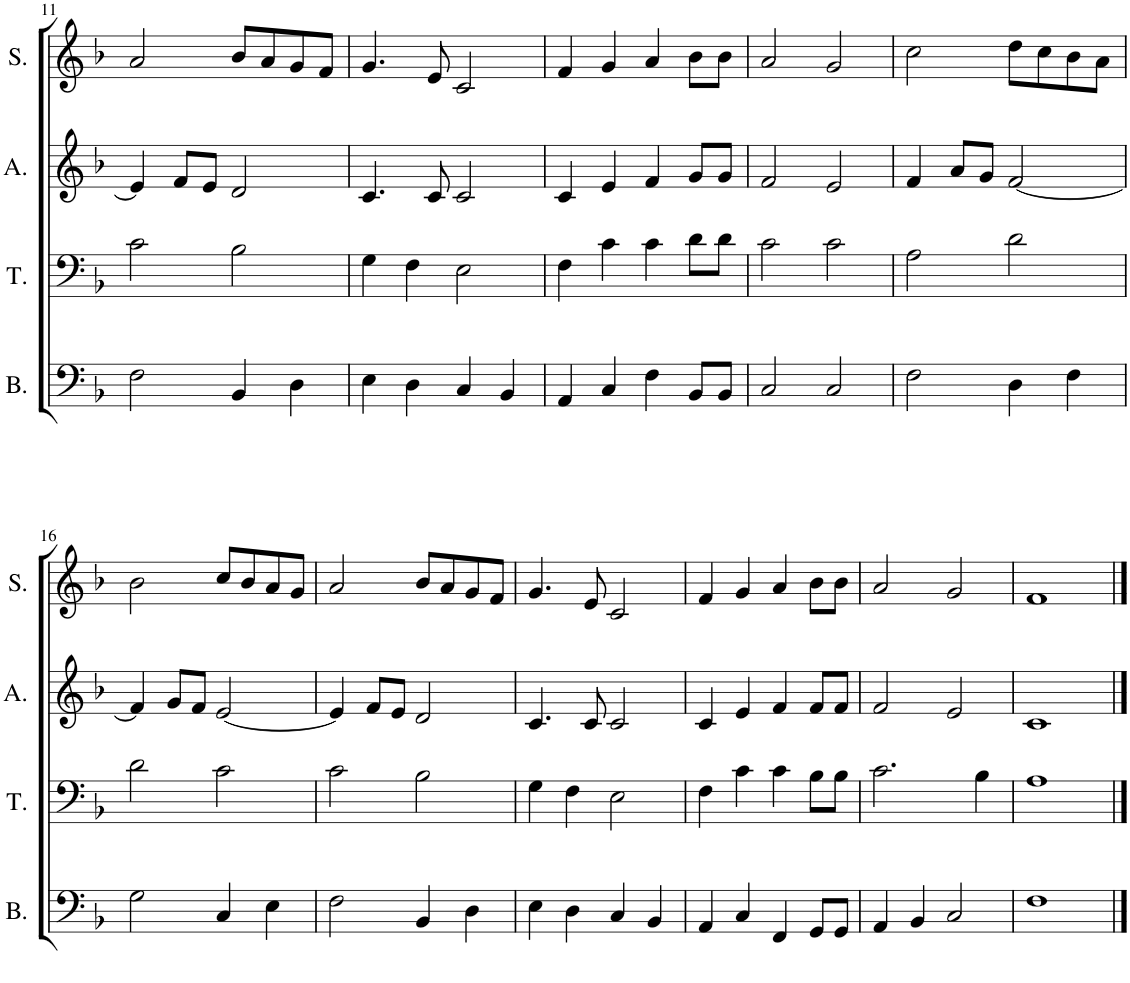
**kern	**kern	**kern	**kern
*part4	*part3	*part2	*part1
*staff4	*staff3	*staff2	*staff1
*I"Bass	*I"Tenor	*I"Alto	*I"Soprano
*I'B.	*I'T.	*I'A.	*I'S.
!!LO:PB:g=z
*clefF4	*clefF4	*clefG2	*clefG2
*k[b-]	*k[b-]	*k[b-]	*k[b-]
*M4/4	*M4/4	*M4/4	*M4/4
=11	=11	=11	=11
2F\	2c\	4e/]	2a/
.	.	8f/L	.
.	.	8e/J	.
4BB-/	2B-\	2d/	8b-/L
.	.	.	8a/
4D\	.	.	8g/
.	.	.	8f/J
=12	=12	=12	=12
4E\	4G\	4.c/	4.g/
4D\	4F\	.	.
.	.	8c/	8e/
4C/	2E\	2c/	2c/
4BB-/	.	.	.
=13	=13	=13	=13
4AA/	4F\	4c/	4f/
4C/	4c\	4e/	4g/
4F\	4c\	4f/	4a/
8BB-/L	8d\L	8g/L	8b-\L
8BB-/J	8d\J	8g/J	8b-\J
=14	=14	=14	=14
2C/	2c\	2f/	2a/
2C/	2c\	2e/	2g/
=15	=15	=15	=15
2F\	2A\	4f/	2cc\
.	.	8a/L	.
.	.	8g/J	.
4D\	2d\	[2f/	8dd\L
.	.	.	8cc\
4F\	.	.	8b-\
.	.	.	8a\J
!!LO:LB:g=z
=16	=16	=16	=16
2G\	2d\	4f/]	2b-\
.	.	8g/L	.
.	.	8f/J	.
4C/	2c\	[2e/	8cc/L
.	.	.	8b-/
4E\	.	.	8a/
.	.	.	8g/J
=17	=17	=17	=17
2F\	2c\	4e/]	2a/
.	.	8f/L	.
.	.	8e/J	.
4BB-/	2B-\	2d/	8b-/L
.	.	.	8a/
4D\	.	.	8g/
.	.	.	8f/J
=18	=18	=18	=18
4E\	4G\	4.c/	4.g/
4D\	4F\	.	.
.	.	8c/	8e/
4C/	2E\	2c/	2c/
4BB-/	.	.	.
=19	=19	=19	=19
4AA/	4F\	4c/	4f/
4C/	4c\	4e/	4g/
4FF/	4c\	4f/	4a/
8GG/L	8B-\L	8f/L	8b-\L
8GG/J	8B-\J	8f/J	8b-\J
=20	=20	=20	=20
4AA/	2.c\	2f/	2a/
4BB-/	.	.	.
2C/	.	2e/	2g/
.	4B-\	.	.
=21	=21	=21	=21
1F	1A	1c	1f
==	==	==	==
*-	*-	*-	*-
